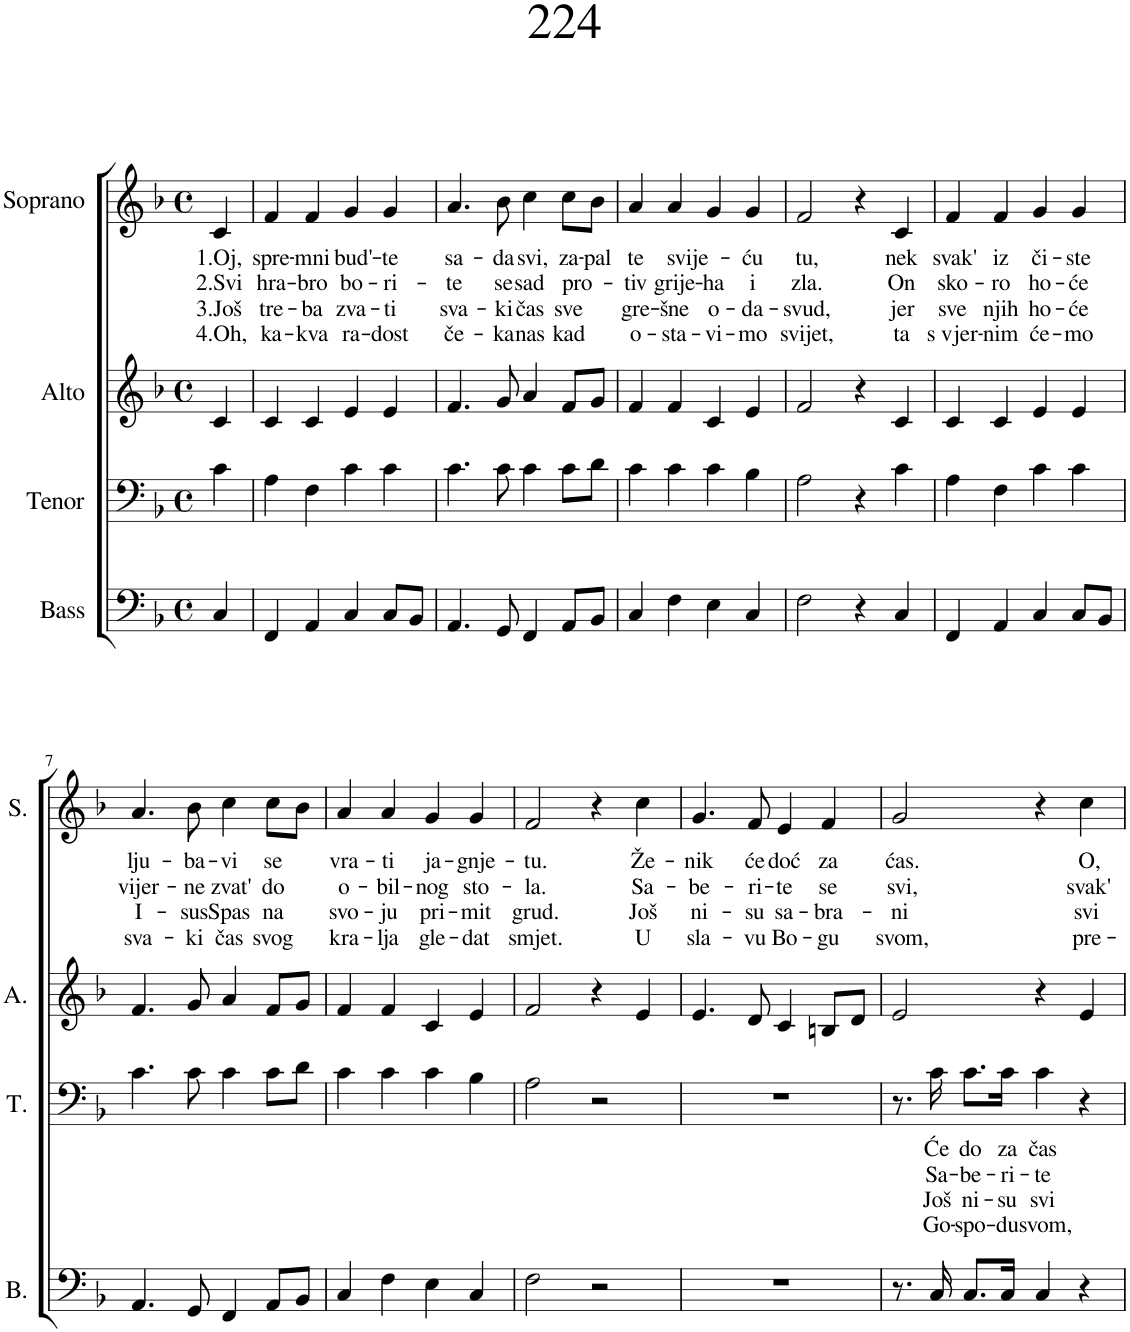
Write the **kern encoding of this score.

**kern	**kern	**text	**text	**text	**text	**kern	**kern	**text	**text	**text	**text
*part4	*part3	*part3	*part3	*part3	*part3	*part2	*part1	*part1	*part1	*part1	*part1
*staff4	*staff3	*staff3	*staff3	*staff3	*staff3	*staff2	*staff1	*staff1	*staff1	*staff1	*staff1
*I"Bass	*I"Tenor	*	*	*	*	*I"Alto	*I"Soprano	*	*	*	*
*I'B.	*I'T.	*	*	*	*	*I'A.	*I'S.	*	*	*	*
*clefF4	*clefF4	*	*	*	*	*clefG2	*clefG2	*	*	*	*
*k[b-]	*k[b-]	*	*	*	*	*k[b-]	*k[b-]	*	*	*	*
*M4/4	*M4/4	*	*	*	*	*M4/4	*M4/4	*	*	*	*
*met(c)	*met(c)	*	*	*	*	*met(c)	*met(c)	*	*	*	*
=1	=1	=1	=1	=1	=1	=1	=1	=1	=1	=1	=1
!	!	!	!	!	!	!	!	!LO:LY:b	!LO:LY:b	!LO:LY:b	!LO:LY:b
4C/	4c\	.	.	.	.	4c/	4c/	1.Oj,	2.Svi	3.Još	4.Oh,
=2	=2	=2	=2	=2	=2	=2	=2	=2	=2	=2	=2
!	!	!	!	!	!	!	!	!LO:LY:b	!LO:LY:b	!LO:LY:b	!LO:LY:b
4FF/	4A\	.	.	.	.	4c/	4f/	spre-	hra-	tre-	ka-
!	!	!	!	!	!	!	!	!LO:LY:b	!LO:LY:b	!LO:LY:b	!LO:LY:b
4AA/	4F\	.	.	.	.	4c/	4f/	-mni	-bro	-ba	-kva
!	!	!	!	!	!	!	!	!LO:LY:b	!LO:LY:b	!LO:LY:b	!LO:LY:b
4C/	4c\	.	.	.	.	4e/	4g/	bud'-	bo-	zva-	ra-
!	!	!	!	!	!	!	!	!LO:LY:b	!LO:LY:b	!LO:LY:b	!LO:LY:b
8C/L	4c\	.	.	.	.	4e/	4g/	-te	-ri-	-ti	-dost
8BB-/J	.	.	.	.	.	.	.	.	.	.	.
=3	=3	=3	=3	=3	=3	=3	=3	=3	=3	=3	=3
!	!	!	!	!	!	!	!	!LO:LY:b	!LO:LY:b	!LO:LY:b	!LO:LY:b
4.AA/	4.c\	.	.	.	.	4.f/	4.a/	sa-	-te	sva-	če-
!	!	!	!	!	!	!	!	!LO:LY:b	!LO:LY:b	!LO:LY:b	!LO:LY:b
8GG/	8c\	.	.	.	.	8g/	8b-\	-da	se	-ki	-ka
!	!	!	!	!	!	!	!	!LO:LY:b	!LO:LY:b	!LO:LY:b	!LO:LY:b
4FF/	4c\	.	.	.	.	4a/	4cc\	svi,	sad	čas	nas
!	!	!	!	!	!	!	!	!LO:LY:b	!LO:LY:b	!LO:LY:b	!LO:LY:b
8AA/L	8c\L	.	.	.	.	8f/L	8cc\L	za-	pro-	sve	kad
!	!	!	!	!	!	!	!	!LO:LY:b	!	!	!
8BB-/J	8d\J	.	.	.	.	8g/J	8b-\J	-pal	.	.	.
=4	=4	=4	=4	=4	=4	=4	=4	=4	=4	=4	=4
!	!	!	!	!	!	!	!	!LO:LY:b	!LO:LY:b	!LO:LY:b	!LO:LY:b
4C/	4c\	.	.	.	.	4f/	4a/	te	-tiv	gre-	o-
!	!	!	!	!	!	!	!	!LO:LY:b	!LO:LY:b	!LO:LY:b	!LO:LY:b
4F\	4c\	.	.	.	.	4f/	4a/	svije-	grije-	-šne	-sta-
!	!	!	!	!	!	!	!	!	!LO:LY:b	!LO:LY:b	!LO:LY:b
4E\	4c\	.	.	.	.	4c/	4g/	.	-ha	o-	-vi-
!	!	!	!	!	!	!	!	!LO:LY:b	!LO:LY:b	!LO:LY:b	!LO:LY:b
4C/	4B-\	.	.	.	.	4e/	4g/	-ću	i	-da-	-mo
=5	=5	=5	=5	=5	=5	=5	=5	=5	=5	=5	=5
!	!	!	!	!	!	!	!	!LO:LY:b	!LO:LY:b	!LO:LY:b	!LO:LY:b
2F\	2A\	.	.	.	.	2f/	2f/	tu,	zla.	-svud,	svijet,
4r	4r	.	.	.	.	4r	4r	.	.	.	.
!	!	!	!	!	!	!	!	!LO:LY:b	!LO:LY:b	!LO:LY:b	!LO:LY:b
4C/	4c\	.	.	.	.	4c/	4c/	nek	On	jer	ta
=6	=6	=6	=6	=6	=6	=6	=6	=6	=6	=6	=6
!	!	!	!	!	!	!	!	!LO:LY:b	!LO:LY:b	!LO:LY:b	!LO:LY:b
4FF/	4A\	.	.	.	.	4c/	4f/	svak'	sko-	sve	s vjer-
!	!	!	!	!	!	!	!	!LO:LY:b	!LO:LY:b	!LO:LY:b	!LO:LY:b
4AA/	4F\	.	.	.	.	4c/	4f/	iz	-ro	njih	-nim
!	!	!	!	!	!	!	!	!LO:LY:b	!LO:LY:b	!LO:LY:b	!LO:LY:b
4C/	4c\	.	.	.	.	4e/	4g/	či-	ho-	ho-	će-
!	!	!	!	!	!	!	!	!LO:LY:b	!LO:LY:b	!LO:LY:b	!LO:LY:b
8C/L	4c\	.	.	.	.	4e/	4g/	-ste	-će	-će	-mo
8BB-/J	.	.	.	.	.	.	.	.	.	.	.
!!LO:LB:g=z
=7	=7	=7	=7	=7	=7	=7	=7	=7	=7	=7	=7
!	!	!	!	!	!	!	!	!LO:LY:b	!LO:LY:b	!LO:LY:b	!LO:LY:b
4.AA/	4.c\	.	.	.	.	4.f/	4.a/	lju-	vijer-	I-	sva-
!	!	!	!	!	!	!	!	!LO:LY:b	!LO:LY:b	!LO:LY:b	!LO:LY:b
8GG/	8c\	.	.	.	.	8g/	8b-\	-ba-	-ne	-sus	-ki
!	!	!	!	!	!	!	!	!LO:LY:b	!LO:LY:b	!LO:LY:b	!LO:LY:b
4FF/	4c\	.	.	.	.	4a/	4cc\	-vi	zvat'	Spas	čas
!	!	!	!	!	!	!	!	!LO:LY:b	!LO:LY:b	!LO:LY:b	!LO:LY:b
8AA/L	8c\L	.	.	.	.	8f/L	8cc\L	se	do	na	svog
8BB-/J	8d\J	.	.	.	.	8g/J	8b-\J	.	.	.	.
=8	=8	=8	=8	=8	=8	=8	=8	=8	=8	=8	=8
!	!	!	!	!	!	!	!	!LO:LY:b	!LO:LY:b	!LO:LY:b	!LO:LY:b
4C/	4c\	.	.	.	.	4f/	4a/	vra-	o-	svo-	kra-
!	!	!	!	!	!	!	!	!LO:LY:b	!LO:LY:b	!LO:LY:b	!LO:LY:b
4F\	4c\	.	.	.	.	4f/	4a/	-ti	-bil-	-ju	-lja
!	!	!	!	!	!	!	!	!LO:LY:b	!LO:LY:b	!LO:LY:b	!LO:LY:b
4E\	4c\	.	.	.	.	4c/	4g/	ja-	-nog	pri-	gle-
!	!	!	!	!	!	!	!	!LO:LY:b	!LO:LY:b	!LO:LY:b	!LO:LY:b
4C/	4B-\	.	.	.	.	4e/	4g/	-gnje-	sto-	-mit	-dat
=9	=9	=9	=9	=9	=9	=9	=9	=9	=9	=9	=9
!	!	!	!	!	!	!	!	!LO:LY:b	!LO:LY:b	!LO:LY:b	!LO:LY:b
2F\	2A\	.	.	.	.	2f/	2f/	-tu.	-la.	grud.	smjet.
2r	2r	.	.	.	.	4r	4r	.	.	.	.
!	!	!	!	!	!	!	!	!LO:LY:b	!LO:LY:b	!LO:LY:b	!LO:LY:b
.	.	.	.	.	.	4e/	4cc\	Že-	Sa-	Još	U
=10	=10	=10	=10	=10	=10	=10	=10	=10	=10	=10	=10
!	!	!	!	!	!	!	!	!LO:LY:b	!LO:LY:b	!LO:LY:b	!LO:LY:b
1r	1r	.	.	.	.	4.e/	4.g/	-nik	-be-	ni-	sla-
!	!	!	!	!	!	!	!	!LO:LY:b	!LO:LY:b	!LO:LY:b	!LO:LY:b
.	.	.	.	.	.	8d/	8f/	će	-ri-	-su	-vu
!	!	!	!	!	!	!	!	!LO:LY:b	!LO:LY:b	!LO:LY:b	!LO:LY:b
.	.	.	.	.	.	4c/	4e/	doć	-te	sa-	Bo-
!	!	!	!	!	!	!	!	!LO:LY:b	!LO:LY:b	!LO:LY:b	!LO:LY:b
.	.	.	.	.	.	8Bn/L	4f/	za	se	-bra-	-gu
.	.	.	.	.	.	8d/J	.	.	.	.	.
=11	=11	=11	=11	=11	=11	=11	=11	=11	=11	=11	=11
!	!	!	!	!	!	!	!	!LO:LY:b	!LO:LY:b	!LO:LY:b	!LO:LY:b
8.r	8.r	.	.	.	.	2e/	2g/	ćas.	svi,	-ni	svom,
!	!	!LO:LY:b	!LO:LY:b	!LO:LY:b	!LO:LY:b	!	!	!	!	!	!
16C/	16c\	Će	Sa-	Još	Go-	.	.	.	.	.	.
!	!	!LO:LY:b	!LO:LY:b	!LO:LY:b	!LO:LY:b	!	!	!	!	!	!
8.C/L	8.c\L	do	-be-	ni-	-spo-	.	.	.	.	.	.
!	!	!LO:LY:b	!LO:LY:b	!LO:LY:b	!LO:LY:b	!	!	!	!	!	!
16C/Jk	16c\Jk	za	-ri-	-su	-du	.	.	.	.	.	.
!	!	!LO:LY:b	!LO:LY:b	!LO:LY:b	!LO:LY:b	!	!	!	!	!	!
4C/	4c\	čas	-te	svi	svom,	4r	4r	.	.	.	.
!	!	!	!	!	!	!	!	!LO:LY:b	!LO:LY:b	!LO:LY:b	!LO:LY:b
4r	4r	.	.	.	.	4e/	4cc\	O,	svak'	svi	pre-
=	=	=	=	=	=	=	=	=	=	=	=
*-	*-	*-	*-	*-	*-	*-	*-	*-	*-	*-	*-
